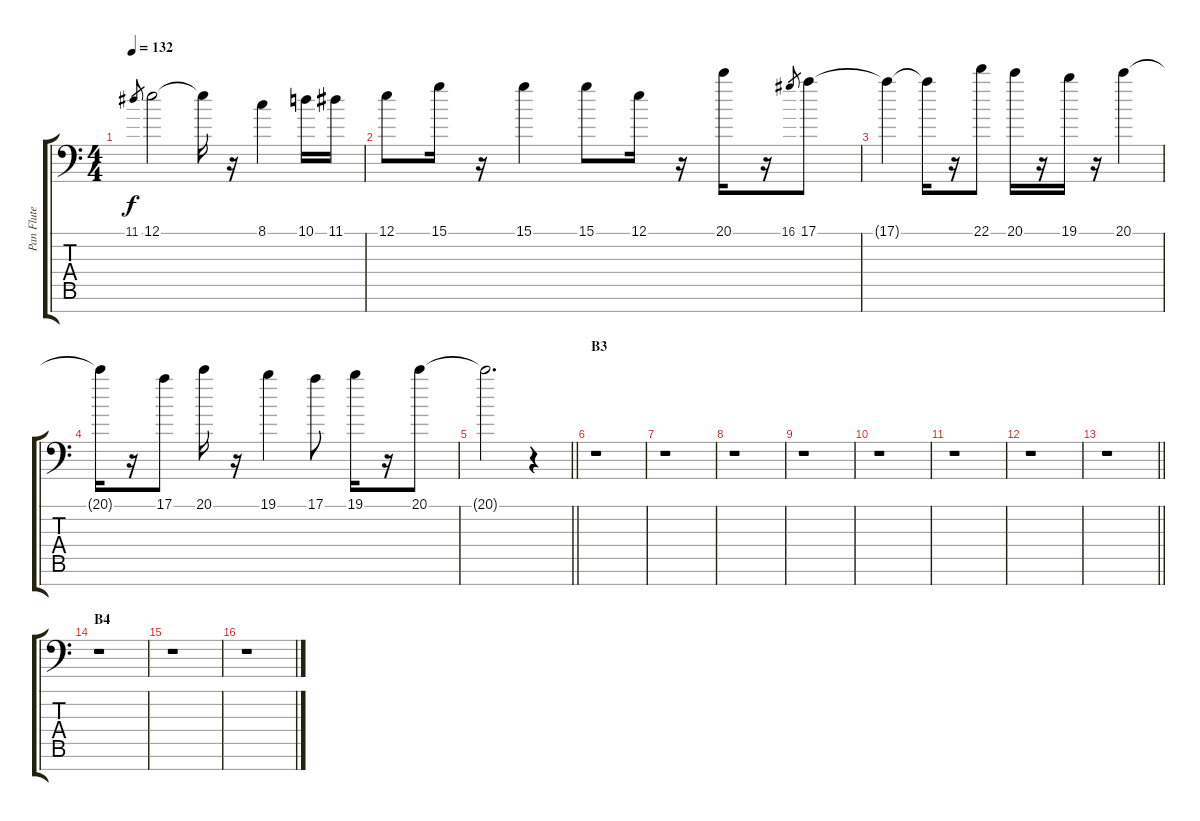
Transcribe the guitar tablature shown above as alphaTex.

\track ("Pan Flute" "Pan Flute") {instrument panflute}
\staff {score tabs}
\tuning (E4 B3 G3 D3 A2 E2 C-1) {hide}
\ts (4 4)
\tempo 132
\clef f4
\ks c
11.1.8{gr dy f} 12.1.2 12.1{t}.16 r.16 8.1.4 10.1.16 11.1.16 |
12.1.8 15.1.16 r.16 15.1.4 15.1.8 12.1.16 r.16 20.1.16 r.16 16.1.8{gr} 17.1.8 |
17.1{t}.4 17.1{t}.16 r.16 22.1.8 20.1.16 r.16 19.1.16 r.16 20.1.4 |
20.1{t}.16 r.16 17.1.8 20.1.16 r.16 19.1.4 17.1.8 19.1.16 r.16 20.1.8 |
\barLineRight lightlight
20.1{t}.2{d} r.4 |
\section ("" "B3")
r.1 |
r.1 |
r.1 |
r.1 |
r.1 |
r.1 |
r.1 |
\barLineRight lightlight
r.1 |
\section ("" "B4")
r.1 |
r.1 |
r.1
